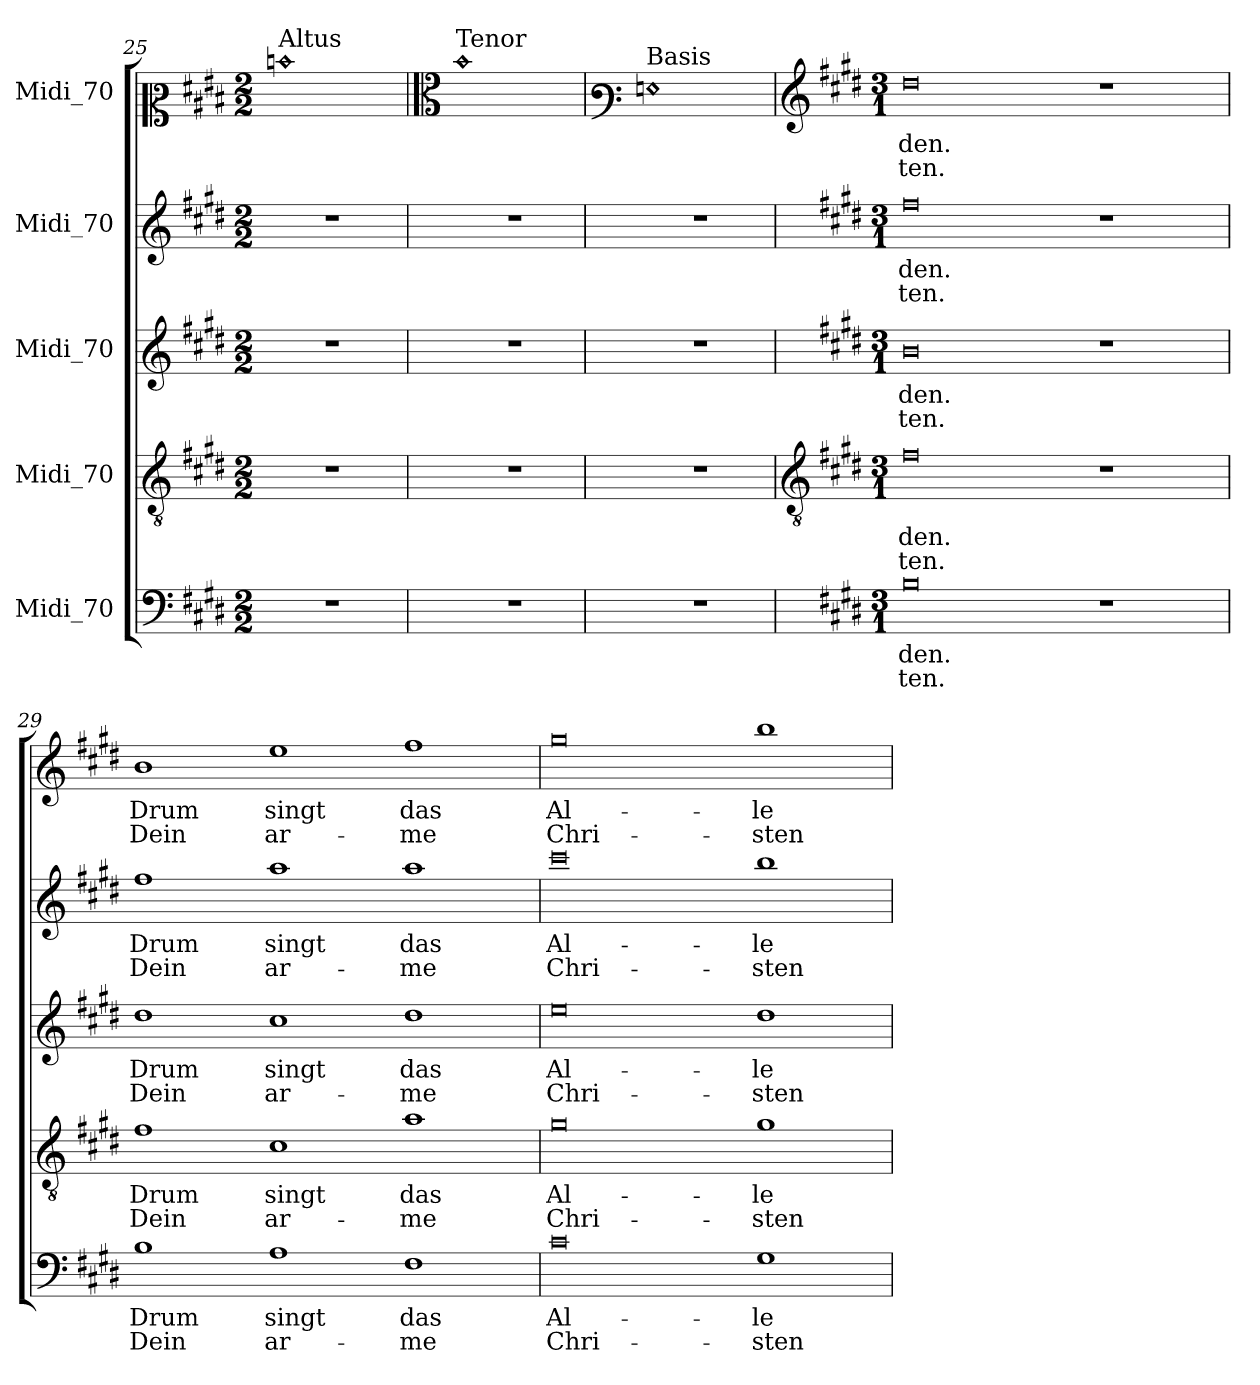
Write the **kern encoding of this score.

**kern	**text	**text	**kern	**text	**text	**kern	**text	**text	**kern	**text	**text	**kern	**text	**text
*part5	*part5	*part5	*part4	*part4	*part4	*part3	*part3	*part3	*part2	*part2	*part2	*part1	*part1	*part1
*staff5	*staff5	*staff5	*staff4	*staff4	*staff4	*staff3	*staff3	*staff3	*staff2	*staff2	*staff2	*staff1	*staff1	*staff1
*I"Midi_70	*	*	*I"Midi_70	*	*	*I"Midi_70	*	*	*I"Midi_70	*	*	*I"Midi_70	*	*
*clefF4	*	*	*clefGv2	*	*	*clefG2	*	*	*clefG2	*	*	*clefC2	*	*
*ITrd4c7	*	*	*ITrd4c7	*	*	*ITrd4c7	*	*	*ITrd4c7	*	*	*ITrd4c7	*	*
*k[f#c#g#]	*	*	*k[f#c#g#]	*	*	*k[f#c#g#]	*	*	*k[f#c#g#]	*	*	*k[f#c#g#]	*	*
*A:	*	*	*A:	*	*	*A:	*	*	*A:	*	*	*A:	*	*
*M2/2	*	*	*M2/2	*	*	*M2/2	*	*	*M2/2	*	*	*M2/2	*	*
=25	=25	=25	=25	=25	=25	=25	=25	=25	=25	=25	=25	=25	=25	=25
!	!	!	!	!	!	!	!	!	!	!	!	!LO:TX:a:t=Altus	!	!
!	!	!	!	!	!	!	!	!	!	!	!	!LO:N:head=diamond	!	!
1r	.	.	1r	.	.	1r	.	.	1r	.	.	1gn	.	.
=26	=26	=26	=26	=26	=26	=26	=26	=26	=26	=26	=26	=26	=26	=26
*	*	*	*	*	*	*	*	*	*	*	*	*clefC3	*	*
!	!	!	!	!	!	!	!	!	!	!	!	!LO:TX:a:t=Tenor	!	!
!	!	!	!	!	!	!	!	!	!	!	!	!LO:N:head=diamond	!	!
1r	.	.	1r	.	.	1r	.	.	1r	.	.	1e	.	.
=27	=27	=27	=27	=27	=27	=27	=27	=27	=27	=27	=27	=27	=27	=27
*	*	*	*	*	*	*	*	*	*	*	*	*clefF3	*	*
!	!	!	!	!	!	!	!	!	!	!	!	!LO:TX:a:t=Basis	!	!
!	!	!	!	!	!	!	!	!	!	!	!	!LO:N:head=diamond	!	!
1r	.	.	1r	.	.	1r	.	.	1r	.	.	1Cn	.	.
!!LO:LB:g=z
=28	=28	=28	=28	=28	=28	=28	=28	=28	=28	=28	=28	=28	=28	=28
*	*	*	*clefGv2	*	*	*	*	*	*	*	*	*clefG2	*	*
*k[f#c#g#]	*	*	*k[f#c#g#]	*	*	*k[f#c#g#]	*	*	*k[f#c#g#]	*	*	*	*	*
*A:	*	*	*A:	*	*	*A:	*	*	*A:	*	*	*	*	*
*M3/1	*	*	*M3/1	*	*	*M3/1	*	*	*M3/1	*	*	*M3/1	*	*
!	!LO:LY:b	!LO:LY:b	!	!LO:LY:b	!LO:LY:b	!	!LO:LY:b	!LO:LY:b	!	!LO:LY:b	!LO:LY:b	!	!LO:LY:b	!LO:LY:b
0E	-den.	ten.	0B	-den.	ten.	0e	-den.	ten.	0b	-den.	ten.	0g#	-den.	ten.
1r	.	.	1r	.	.	1r	.	.	1r	.	.	1r	.	.
=29	=29	=29	=29	=29	=29	=29	=29	=29	=29	=29	=29	=29	=29	=29
!	!LO:LY:b	!LO:LY:b	!	!LO:LY:b	!LO:LY:b	!	!LO:LY:b	!LO:LY:b	!	!LO:LY:b	!LO:LY:b	!	!LO:LY:b	!LO:LY:b
1E	Drum	Dein	1B	Drum	Dein	1g#	Drum	Dein	1b	Drum	Dein	1e	Drum	Dein
!	!LO:LY:b	!LO:LY:b	!	!LO:LY:b	!LO:LY:b	!	!LO:LY:b	!LO:LY:b	!	!LO:LY:b	!LO:LY:b	!	!LO:LY:b	!LO:LY:b
1D	singt	ar-	1F#	singt	ar-	1f#	singt	ar-	1dd	singt	ar-	1a	singt	ar-
!	!LO:LY:b	!LO:LY:b	!	!LO:LY:b	!LO:LY:b	!	!LO:LY:b	!LO:LY:b	!	!LO:LY:b	!LO:LY:b	!	!LO:LY:b	!LO:LY:b
1BB	-das	me	1d	-das	me	1g#	-das	me	1dd	-das	me	1b	-das	me
=30	=30	=30	=30	=30	=30	=30	=30	=30	=30	=30	=30	=30	=30	=30
!	!LO:LY:b	!LO:LY:b	!	!LO:LY:b	!LO:LY:b	!	!LO:LY:b	!LO:LY:b	!	!LO:LY:b	!LO:LY:b	!	!LO:LY:b	!LO:LY:b
0F#	Al-	-Chri-	0c#	Al-	-Chri-	0a	Al-	-Chri-	0ff#	Al-	-Chri-	0cc#	Al-	-Chri-
!	!LO:LY:b	!LO:LY:b	!	!LO:LY:b	!LO:LY:b	!	!LO:LY:b	!LO:LY:b	!	!LO:LY:b	!LO:LY:b	!	!LO:LY:b	!LO:LY:b
1C#	-le-	-sten-	1c#	-le-	-sten-	1g#	-le-	-sten-	1ee	-le-	-sten-	1ee	-le-	-sten-
=	=	=	=	=	=	=	=	=	=	=	=	=	=	=
*-	*-	*-	*-	*-	*-	*-	*-	*-	*-	*-	*-	*-	*-	*-
